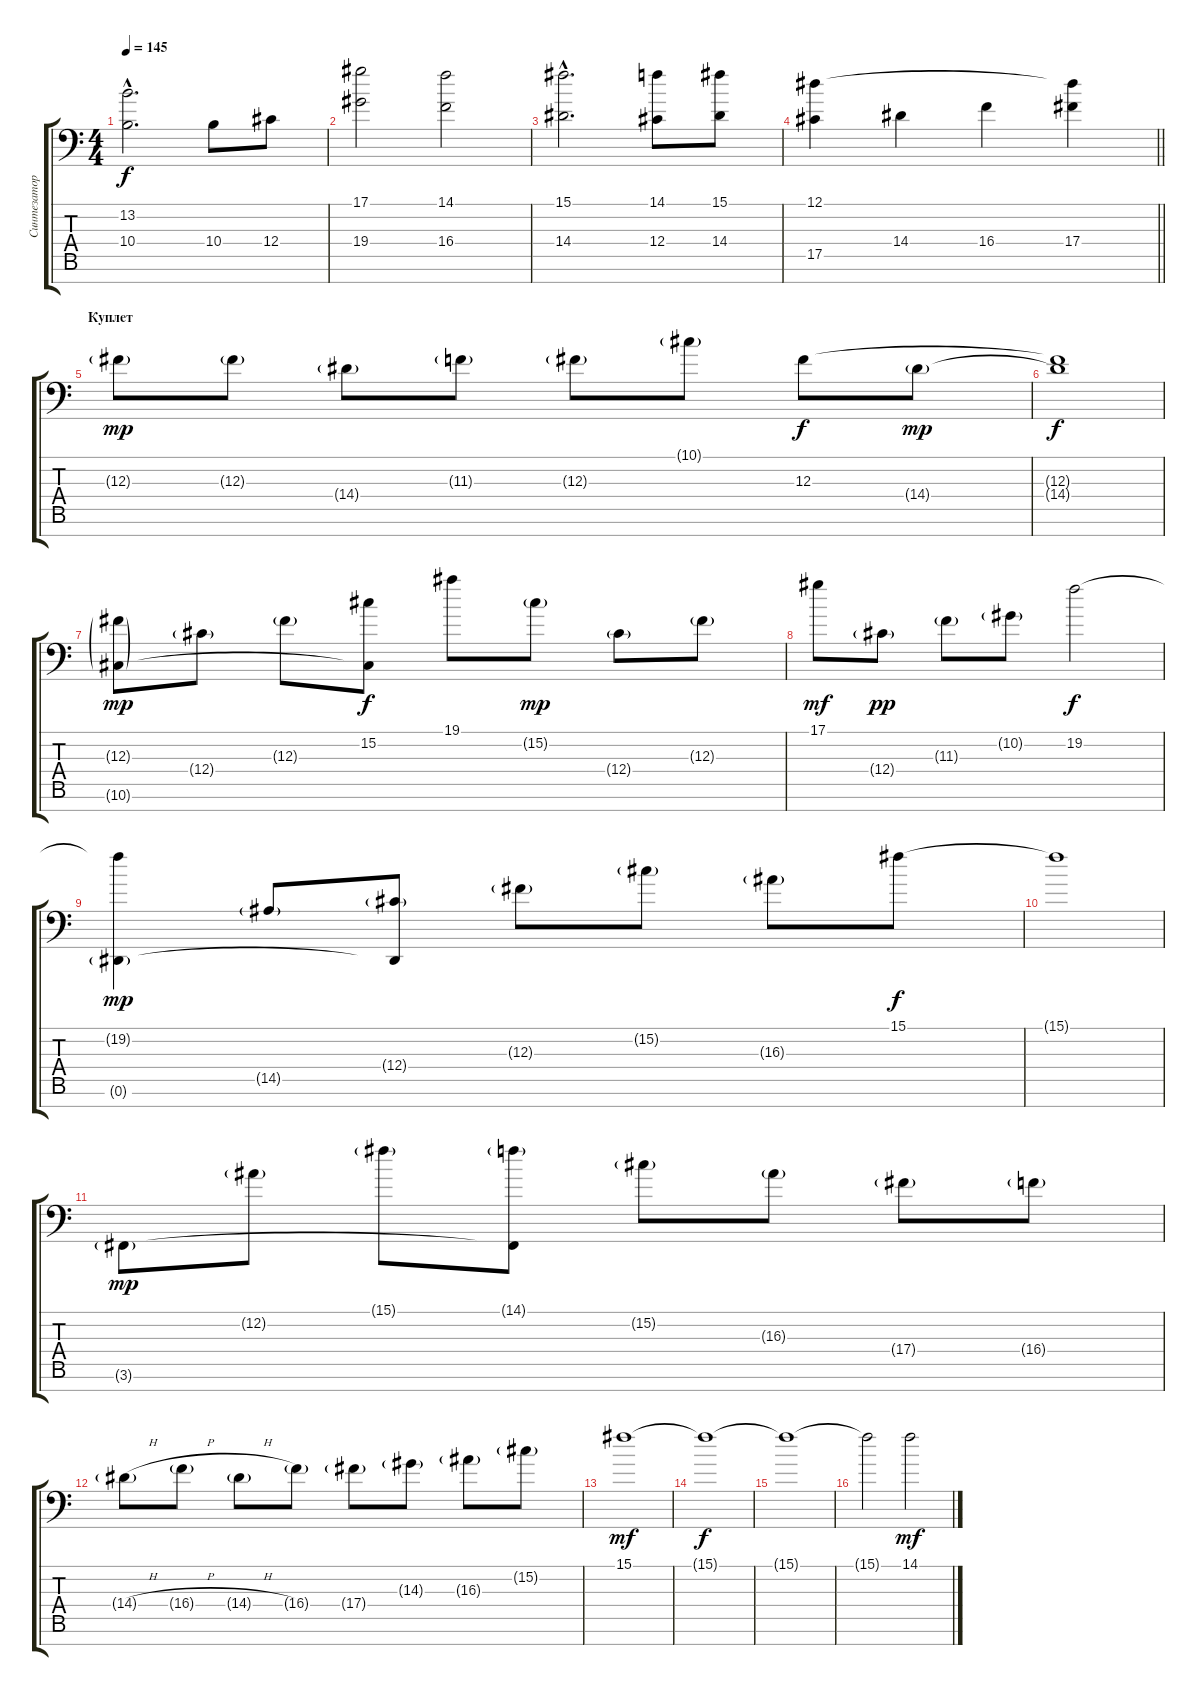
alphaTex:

\track ("Синтезатор" "Синтезатор") {instrument electricgrandpiano}
\staff {score tabs}
\tuning (Eb4 Bb3 Gb3 Db3 Ab2 Eb2 Gb1) {hide}
\ts (4 4)
\tempo 145
\clef f4
\ks c
(13.2{hac} 10.4{hac}).2{d dy f} 10.4.8 12.4.8 |
(17.1 19.4).2 (14.1 16.4).2 |
(15.1{hac} 14.4{hac}).2{d} (14.1 12.4).8 (15.1 14.4).8 |
\barLineRight lightlight
(12.1 17.5).4 14.4.4 16.4.4 (12.1{t} 17.4).4 |
\section ("" "Куплет")
12.3{g}.8{dy mp instrument electricgrandpiano} 12.3{g}.8 14.4{g}.8 11.3{g}.8 12.3{g}.8 10.1{g}.8 12.3.8{dy f} 14.4{g}.8{dy mp} |
(12.3{t} 14.4{t}).1{dy f} |
(12.3{g} 10.6{g}).8{dy mp} 12.4{g}.8 12.3{g}.8 (15.2 10.6{t}).8{dy f} 19.1.8 15.2{g}.8{dy mp} 12.4{g}.8 12.3{g}.8 |
17.1.8{dy mf} 12.4{g}.8{dy pp} 11.3{g}.8 10.2{g}.8 19.2.2{dy f} |
(19.2{t} 0.6{g}).4{dy mp} 14.5{g}.8 (12.4{g} 0.6{t}).8 12.3{g}.8 15.2{g}.8 16.3{g}.8 15.1.8{dy f} |
15.1{t}.1 |
3.6{g}.8{dy mp} 12.2{g}.8 15.1{g}.8 (14.1{g} 3.6{t}).8 15.2{g}.8 16.3{g}.8 17.4{g}.8 16.4{g}.8 |
14.4{h g}.8 16.4{h g}.8 14.4{h g}.8 16.4{g}.8 17.4{g}.8 14.3{g}.8 16.3{g}.8 15.2{g}.8 |
15.1.1{dy mf volume 10 instrument synthstrings1} |
15.1{t}.1{dy f} |
15.1{t}.1 |
15.1{t}.2 14.1.2{dy mf}
